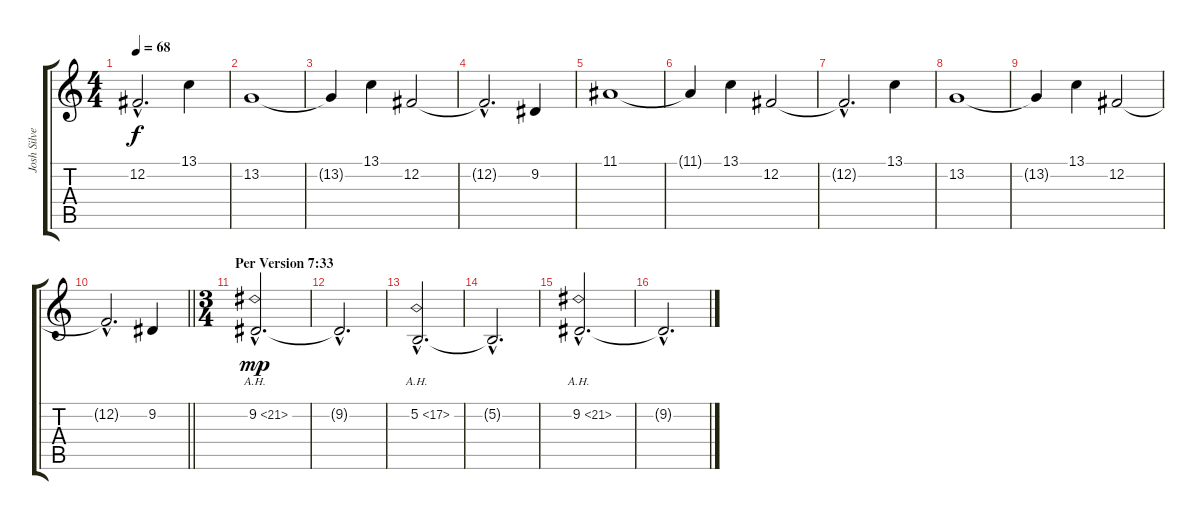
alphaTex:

\track ("Josh Silver" "Josh Silve") {instrument stringensemble1}
\staff {score tabs}
\tuning (B3 Gb3 D3 A2 E2 B1) {hide}
\ts (4 4)
\tempo 68
\clef g2
\ks c
12.2{hac t}.2{d dy f} 13.1.4 |
13.2.1 |
13.2{t}.4 13.1.4 12.2.2 |
12.2{hac t}.2{d} 9.2.4 |
11.1.1 |
11.1{t}.4 13.1.4 12.2.2 |
12.2{hac t}.2{d} 13.1.4 |
13.2.1 |
13.2{t}.4 13.1.4 12.2.2 |
\barLineRight lightlight
12.2{hac t}.2{d} 9.2.4 |
\ts (3 4)
\section ("" "Per Version 7:33")
9.2{ah 12 hac}.2{d dy mp instrument stringensemble1} |
9.2{hac t}.2{d} |
5.2{ah 12 hac}.2{d} |
5.2{hac t}.2{d} |
9.2{ah 12 hac}.2{d} |
9.2{hac t}.2{d}
